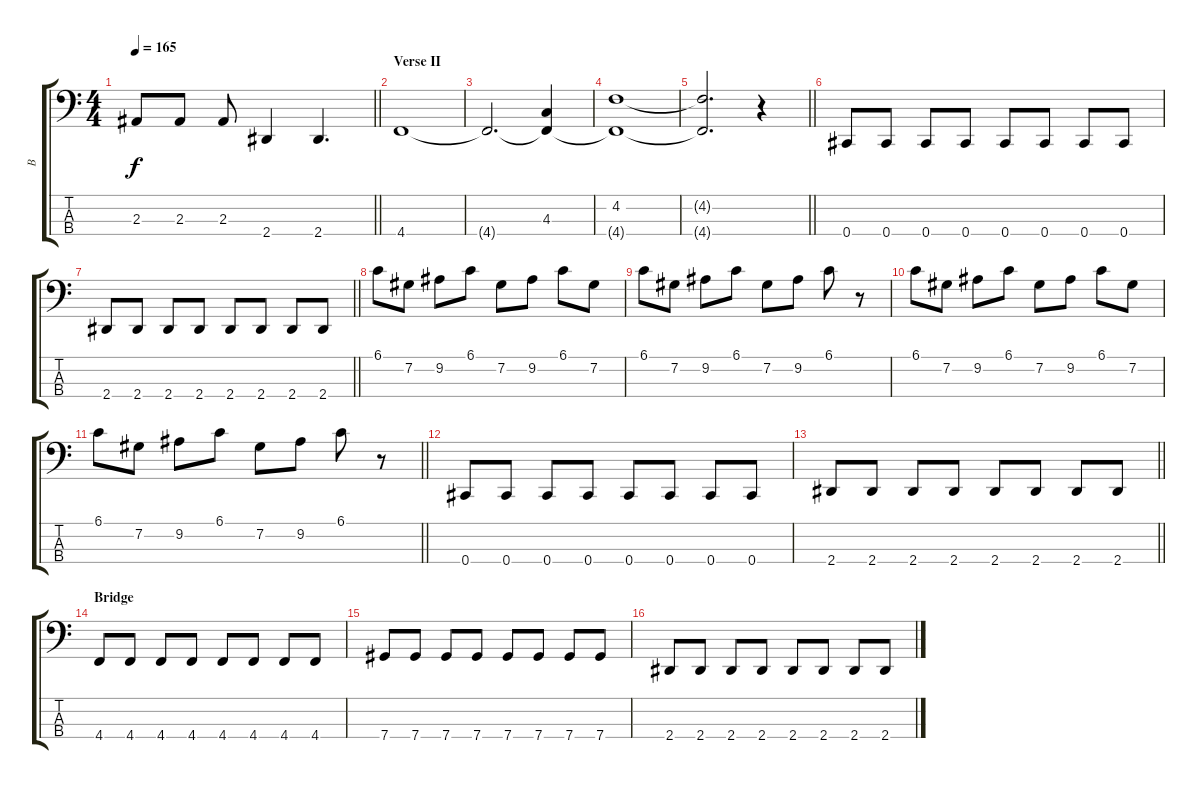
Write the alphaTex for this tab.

\track ("B" "B") {instrument electricbasspick}
\staff {score tabs}
\tuning (Gb2 Db2 Ab1 Db1) {hide}
\ts (4 4)
\tempo 165
\clef f4
\barLineRight lightlight
\ks c
2.3.8{dy f} 2.3.8 2.3.8 2.4.4 2.4.4{d} |
\section ("" "Verse II")
4.4.1 |
4.4{t}.2{d} (4.3 4.4{t}).4 |
(4.2 4.4{t}).1 |
\barLineRight lightlight
(4.2{t} 4.4{t}).2{d} r.4 |
0.4.8 0.4.8 0.4.8 0.4.8 0.4.8 0.4.8 0.4.8 0.4.8 |
\barLineRight lightlight
2.4.8 2.4.8 2.4.8 2.4.8 2.4.8 2.4.8 2.4.8 2.4.8 |
6.1.8 7.2.8 9.2.8 6.1.8 7.2.8 9.2.8 6.1.8 7.2.8 |
6.1.8 7.2.8 9.2.8 6.1.8 7.2.8 9.2.8 6.1.8 r.8 |
6.1.8 7.2.8 9.2.8 6.1.8 7.2.8 9.2.8 6.1.8 7.2.8 |
\barLineRight lightlight
6.1.8 7.2.8 9.2.8 6.1.8 7.2.8 9.2.8 6.1.8 r.8 |
0.4.8 0.4.8 0.4.8 0.4.8 0.4.8 0.4.8 0.4.8 0.4.8 |
\barLineRight lightlight
2.4.8 2.4.8 2.4.8 2.4.8 2.4.8 2.4.8 2.4.8 2.4.8 |
\section ("" "Bridge")
4.4.8 4.4.8 4.4.8 4.4.8 4.4.8 4.4.8 4.4.8 4.4.8 |
7.4.8 7.4.8 7.4.8 7.4.8 7.4.8 7.4.8 7.4.8 7.4.8 |
2.4.8 2.4.8 2.4.8 2.4.8 2.4.8 2.4.8 2.4.8 2.4.8
